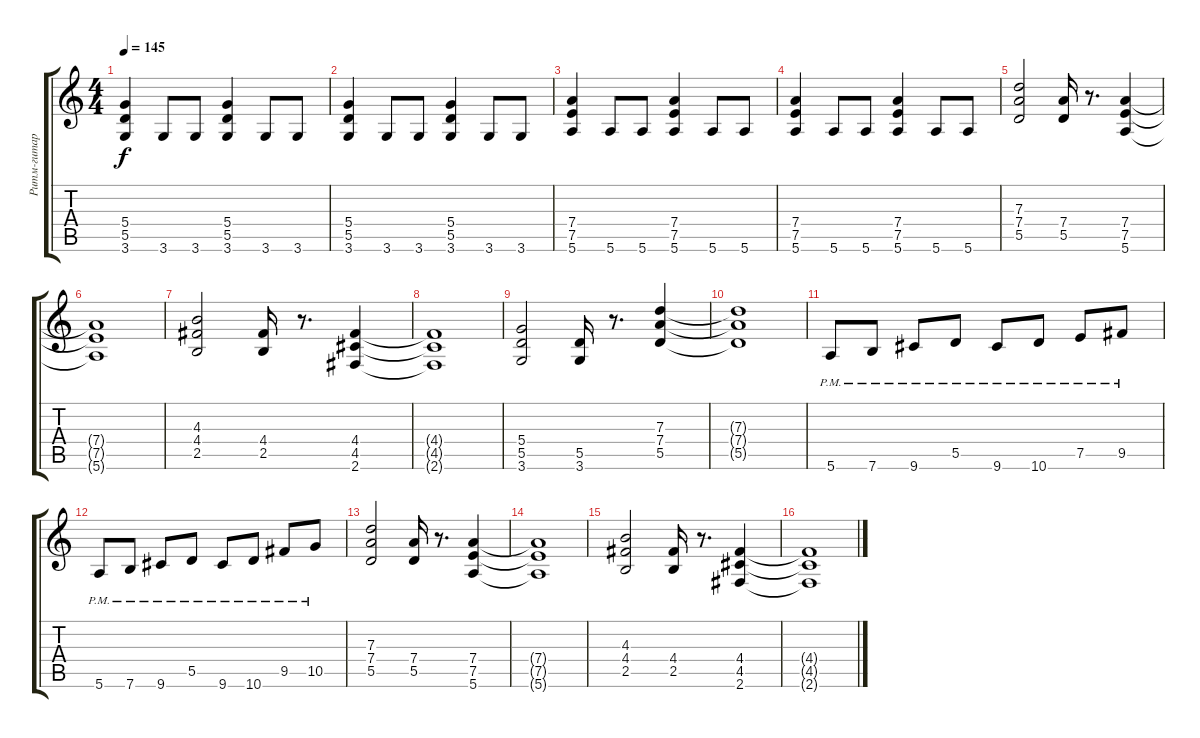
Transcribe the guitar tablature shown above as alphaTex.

\track ("Ритм-гитара" "Ритм-гитар") {instrument distortionguitar}
\staff {score tabs}
\tuning (E4 B3 G3 D3 A2 E2) {hide}
\ts (4 4)
\tempo 145
\clef g2
\ks c
(5.4 5.5 3.6).4{dy f} 3.6.8 3.6.8 (5.4 5.5 3.6).4 3.6.8 3.6.8 |
(5.4 5.5 3.6).4 3.6.8 3.6.8 (5.4 5.5 3.6).4 3.6.8 3.6.8 |
(7.4 7.5 5.6).4 5.6.8 5.6.8 (7.4 7.5 5.6).4 5.6.8 5.6.8 |
(7.4 7.5 5.6).4 5.6.8 5.6.8 (7.4 7.5 5.6).4 5.6.8 5.6.8 |
(7.3 7.4 5.5).2 (7.4 5.5).16 r.8{d} (7.4 7.5 5.6).4 |
(7.4{t} 7.5{t} 5.6{t}).1 |
(4.3 4.4 2.5).2 (4.4 2.5).16 r.8{d} (4.4 4.5 2.6).4 |
(4.4{t} 4.5{t} 2.6{t}).1 |
(5.4 5.5 3.6).2 (5.5 3.6).16 r.8{d} (7.3 7.4 5.5).4 |
(7.3{t} 7.4{t} 5.5{t}).1 |
5.6{pm}.8 7.6{pm}.8 9.6{pm}.8 5.5{pm}.8 9.6{pm}.8 10.6{pm}.8 7.5{pm}.8 9.5{pm}.8 |
5.6{pm}.8 7.6{pm}.8 9.6{pm}.8 5.5{pm}.8 9.6{pm}.8 10.6{pm}.8 9.5{pm}.8 10.5{pm}.8 |
(7.3 7.4 5.5).2 (7.4 5.5).16 r.8{d} (7.4 7.5 5.6).4 |
(7.4{t} 7.5{t} 5.6{t}).1 |
(4.3 4.4 2.5).2 (4.4 2.5).16 r.8{d} (4.4 4.5 2.6).4 |
(4.4{t} 4.5{t} 2.6{t}).1
